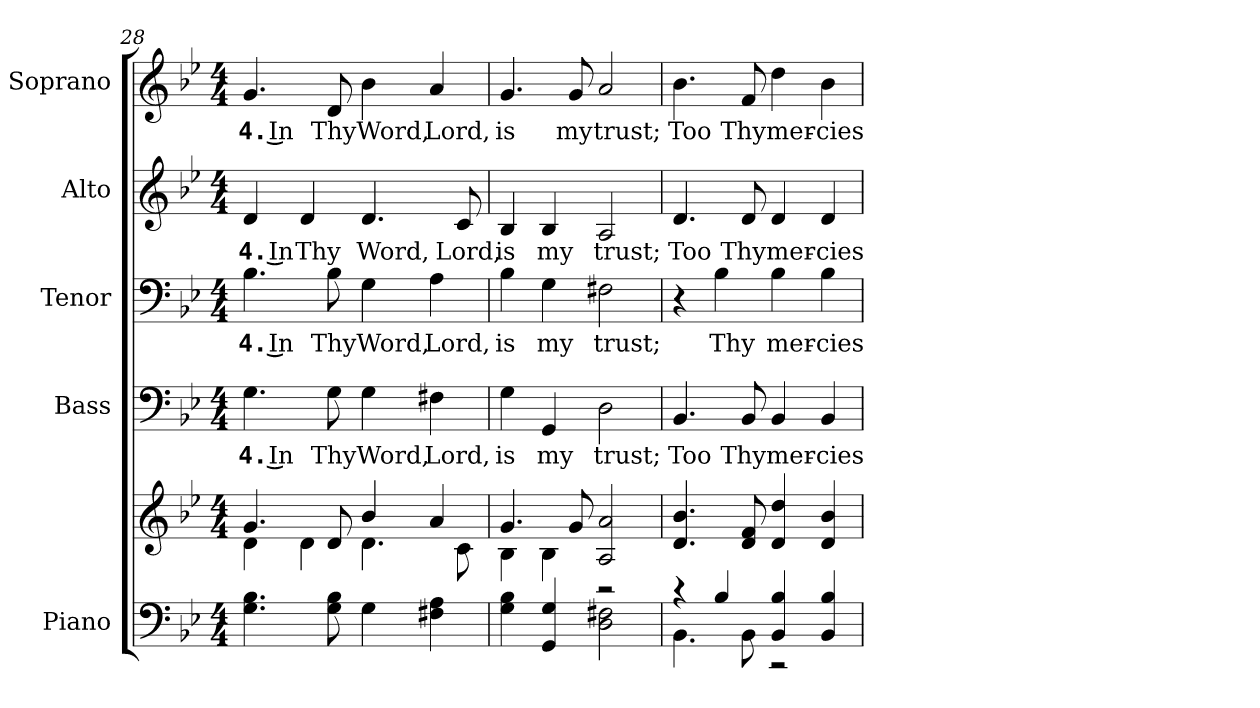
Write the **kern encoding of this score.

**kern	**kern	**kern	**text	**kern	**text	**kern	**text	**kern	**text
*part5	*part5	*part4	*part4	*part3	*part3	*part2	*part2	*part1	*part1
*staff6	*staff5	*staff4	*staff4	*staff3	*staff3	*staff2	*staff2	*staff1	*staff1
*I"Piano	*	*I"Bass	*	*I"Tenor	*	*I"Alto	*	*I"Soprano	*
*I'Pno.	*	*I'B.	*	*I'T.	*	*I'A.	*	*I'S.	*
*clefF4	*clefG2	*clefF4	*	*clefF4	*	*clefG2	*	*clefG2	*
*k[b-e-]	*k[b-e-]	*k[b-e-]	*	*k[b-e-]	*	*k[b-e-]	*	*k[b-e-]	*
*B-:	*B-:	*B-:	*	*B-:	*	*B-:	*	*B-:	*
*M4/4	*M4/4	*M4/4	*	*M4/4	*	*M4/4	*	*M4/4	*
=28	=28	=28	=28	=28	=28	=28	=28	=28	=28
*	*^	*	*	*	*	*	*	*	*
!	!	!	!	!LO:LY:b:color=#000000	!	!	!	!	!	!
!	!	!	!	!	!	!LO:LY:b:color=#000000	!	!	!	!
!	!	!	!	!	!	!	!	!LO:LY:b:color=#000000	!	!
!	!	!	!	!	!	!	!	!	!	!LO:LY:b:color=#000000
4.Gi\ 4.B-i	4.gi/	4di\	4.Gi\	4. In	4.B-i\	4. In	4di/	4. In	4.gi/	4. In
!	!	!	!	!	!	!	!	!LO:LY:b:color=#000000	!	!
.	.	4di\	.	.	.	.	4di/	Thy	.	.
!	!	!	!	!LO:LY:b:color=#000000	!	!	!	!	!	!
!	!	!	!	!	!	!LO:LY:b:color=#000000	!	!	!	!
!	!	!	!	!	!	!	!	!	!	!LO:LY:b:color=#000000
8Gi\ 8B-i	8di/	.	8Gi\	Thy	8B-i\	Thy	.	.	8di/	Thy
!	!	!	!	!LO:LY:b:color=#000000	!	!	!	!	!	!
!	!	!	!	!	!	!LO:LY:b:color=#000000	!	!	!	!
!	!	!	!	!	!	!	!	!LO:LY:b:color=#000000	!	!
!	!	!	!	!	!	!	!	!	!	!LO:LY:b:color=#000000
4Gi\	4b-i/	4.di\	4Gi\	Word,	4Gi\	Word,	4.di/	Word,	4b-i\	Word,
!	!	!	!	!LO:LY:b:color=#000000	!	!	!	!	!	!
!	!	!	!	!	!	!LO:LY:b:color=#000000	!	!	!	!
!	!	!	!	!	!	!	!	!	!	!LO:LY:b:color=#000000
4F#Xi\ 4Ai	4ai/	.	4F#Xi\	Lord,	4Ai\	Lord,	.	.	4ai/	Lord,
!	!	!	!	!	!	!	!	!LO:LY:b:color=#000000	!	!
.	.	8ci\	.	.	.	.	8ci/	Lord,	.	.
!!LO:PB:g=z
=29	=29	=29	=29	=29	=29	=29	=29	=29	=29	=29
!	!	!	!	!LO:LY:b:color=#000000	!	!	!	!	!	!
!	!	!	!	!	!	!LO:LY:b:color=#000000	!	!	!	!
!	!	!	!	!	!	!	!	!LO:LY:b:color=#000000	!	!
!	!	!	!	!	!	!	!	!	!	!LO:LY:b:color=#000000
4Gi\ 4B-i	4.gi/	4B-i\	4Gi\	is	4B-i\	is	4B-i/	is	4.gi/	is
!	!	!	!	!LO:LY:b:color=#000000	!	!	!	!	!	!
!	!	!	!	!	!	!LO:LY:b:color=#000000	!	!	!	!
!	!	!	!	!	!	!	!	!LO:LY:b:color=#000000	!	!
4GGi/ 4Gi	.	4B-i\	4GGi/	my	4Gi\	my	4B-i/	my	.	.
!	!	!	!	!	!	!	!	!	!	!LO:LY:b:color=#000000
.	8gi/	.	.	.	.	.	.	.	8gi/	my
!	!	!	!	!LO:LY:b:color=#000000	!	!	!	!	!	!
!	!	!	!	!	!	!LO:LY:b:color=#000000	!	!	!	!
!	!	!	!	!	!	!	!	!LO:LY:b:color=#000000	!	!
!	!	!	!	!	!	!	!	!	!	!LO:LY:b:color=#000000
2Di\ 2F#Xi	2Ai/ 2ai	2r	2Di\	trust;	2F#Xi\	trust;	2Ai/	trust;	2ai/	trust;
*	*v	*v	*	*	*	*	*	*	*	*
=30	=30	=30	=30	=30	=30	=30	=30	=30	=30
*^	*	*	*	*	*	*	*	*	*
*	*	*^	*	*	*	*	*	*	*	*
!	!	!	!	!	!LO:LY:b:color=#000000	!	!	!	!	!	!
*	*	*v	*v	*	*	*	*	*	*	*	*
*	*	*^	*	*	*	*	*	*	*	*
!	!	!	!	!	!	!	!	!	!LO:LY:b:color=#000000	!	!
*	*	*v	*v	*	*	*	*	*	*	*	*
*	*	*^	*	*	*	*	*	*	*	*
!	!	!	!	!	!	!	!	!	!	!	!LO:LY:b:color=#000000
*	*	*v	*v	*	*	*	*	*	*	*	*
4r	4.BB-i\	4.di/ 4.b-i	4.BB-i/	Too	4r	.	4.di/	Too	4.b-i\	Too
!	!	!	!	!	!	!LO:LY:b:color=#000000	!	!	!	!
4B-i/	.	.	.	.	4B-i\	Thy	.	.	.	.
!	!	!	!	!LO:LY:b:color=#000000	!	!	!	!	!	!
!	!	!	!	!	!	!	!	!LO:LY:b:color=#000000	!	!
!	!	!	!	!	!	!	!	!	!	!LO:LY:b:color=#000000
.	8BB-i\	8di/ 8fi	8BB-i/	Thy	.	.	8di/	Thy	8fi/	Thy
!	!	!	!	!LO:LY:b:color=#000000	!	!	!	!	!	!
!	!	!	!	!	!	!LO:LY:b:color=#000000	!	!	!	!
!	!	!	!	!	!	!	!	!LO:LY:b:color=#000000	!	!
!	!	!	!	!	!	!	!	!	!	!LO:LY:b:color=#000000
4BB-i/ 4B-i	2r	4di/ 4ddi	4BB-i/	mer-	4B-i\	mer-	4di/	mer-	4ddi\	mer-
!	!	!	!	!LO:LY:b:color=#000000	!	!	!	!	!	!
!	!	!	!	!	!	!LO:LY:b:color=#000000	!	!	!	!
!	!	!	!	!	!	!	!	!LO:LY:b:color=#000000	!	!
!	!	!	!	!	!	!	!	!	!	!LO:LY:b:color=#000000
4BB-i/ 4B-i	.	4di/ 4b-i	4BB-i/	-cies	4B-i\	-cies	4di/	-cies	4b-i\	-cies
*v	*v	*	*	*	*	*	*	*	*	*
=	=	=	=	=	=	=	=	=	=
*-	*-	*-	*-	*-	*-	*-	*-	*-	*-
